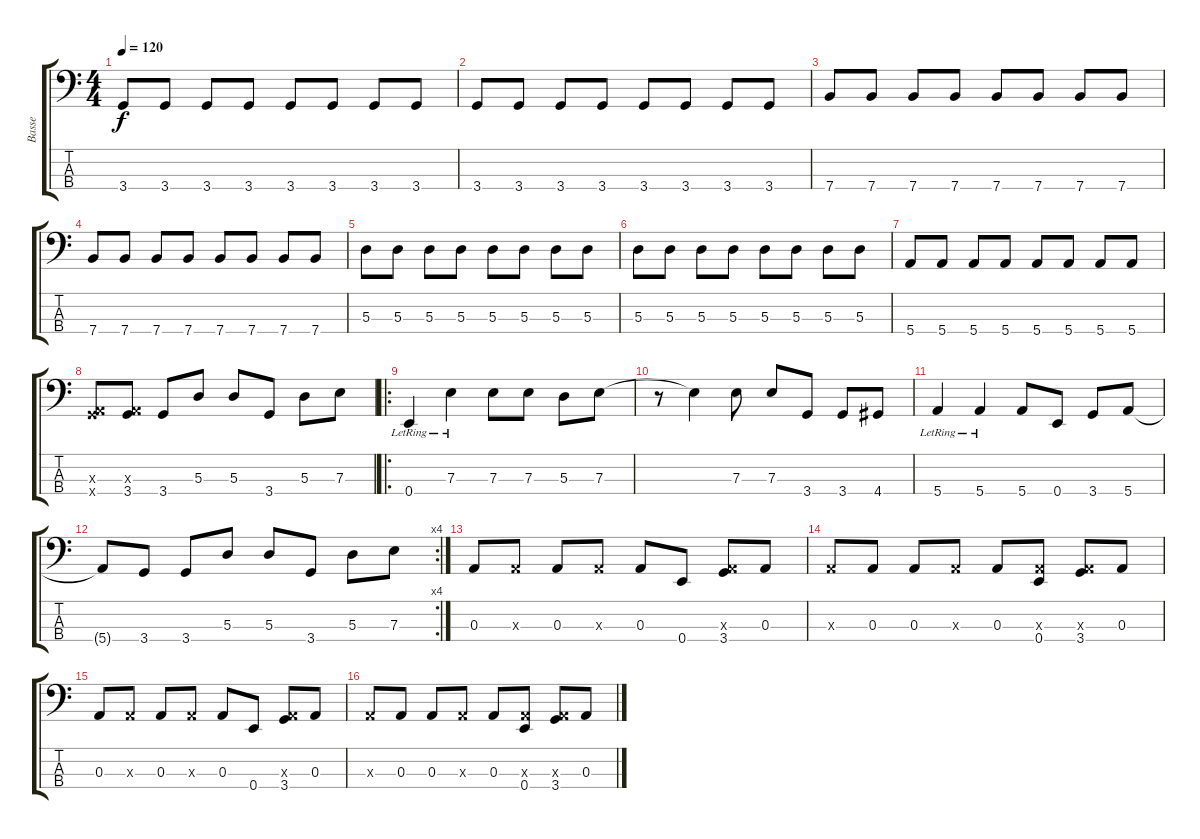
\track ("Basse" "Basse") {instrument electricbassfinger}
\staff {score tabs}
\tuning (G2 D2 A1 E1) {hide}
\ts (4 4)
\tempo 120
\clef f4
\ks c
3.4.8{dy f} 3.4.8 3.4.8 3.4.8 3.4.8 3.4.8 3.4.8 3.4.8 |
3.4.8 3.4.8 3.4.8 3.4.8 3.4.8 3.4.8 3.4.8 3.4.8 |
7.4.8 7.4.8 7.4.8 7.4.8 7.4.8 7.4.8 7.4.8 7.4.8 |
7.4.8 7.4.8 7.4.8 7.4.8 7.4.8 7.4.8 7.4.8 7.4.8 |
5.3.8 5.3.8 5.3.8 5.3.8 5.3.8 5.3.8 5.3.8 5.3.8 |
5.3.8 5.3.8 5.3.8 5.3.8 5.3.8 5.3.8 5.3.8 5.3.8 |
5.4.8 5.4.8 5.4.8 5.4.8 5.4.8 5.4.8 5.4.8 5.4.8 |
(0.3{x} 3.4{x}).8 (0.3{x} 3.4).8 3.4.8 5.3.8 5.3.8 3.4.8 5.3.8 7.3.8 |
\ro
0.4{lr}.4 7.3{lr}.4 7.3.8 7.3.8 5.3.8 7.3.8 |
r.8 7.3{t}.4 7.3.8 7.3.8 3.4.8 3.4.8 4.4.8 |
5.4{lr}.4 5.4{lr}.4 5.4.8 0.4.8 3.4.8 5.4.8 |
\rc 4
5.4{t}.8 3.4.8 3.4.8 5.3.8 5.3.8 3.4.8 5.3.8 7.3.8 |
0.3.8 0.3{x}.8 0.3.8 0.3{x}.8 0.3.8 0.4.8 (0.3{x} 3.4).8 0.3.8 |
0.3{x}.8 0.3.8 0.3.8 0.3{x}.8 0.3.8 (0.3{x} 0.4).8 (0.3{x} 3.4).8 0.3.8 |
0.3.8 0.3{x}.8 0.3.8 0.3{x}.8 0.3.8 0.4.8 (0.3{x} 3.4).8 0.3.8 |
0.3{x}.8 0.3.8 0.3.8 0.3{x}.8 0.3.8 (0.3{x} 0.4).8 (0.3{x} 3.4).8 0.3.8
